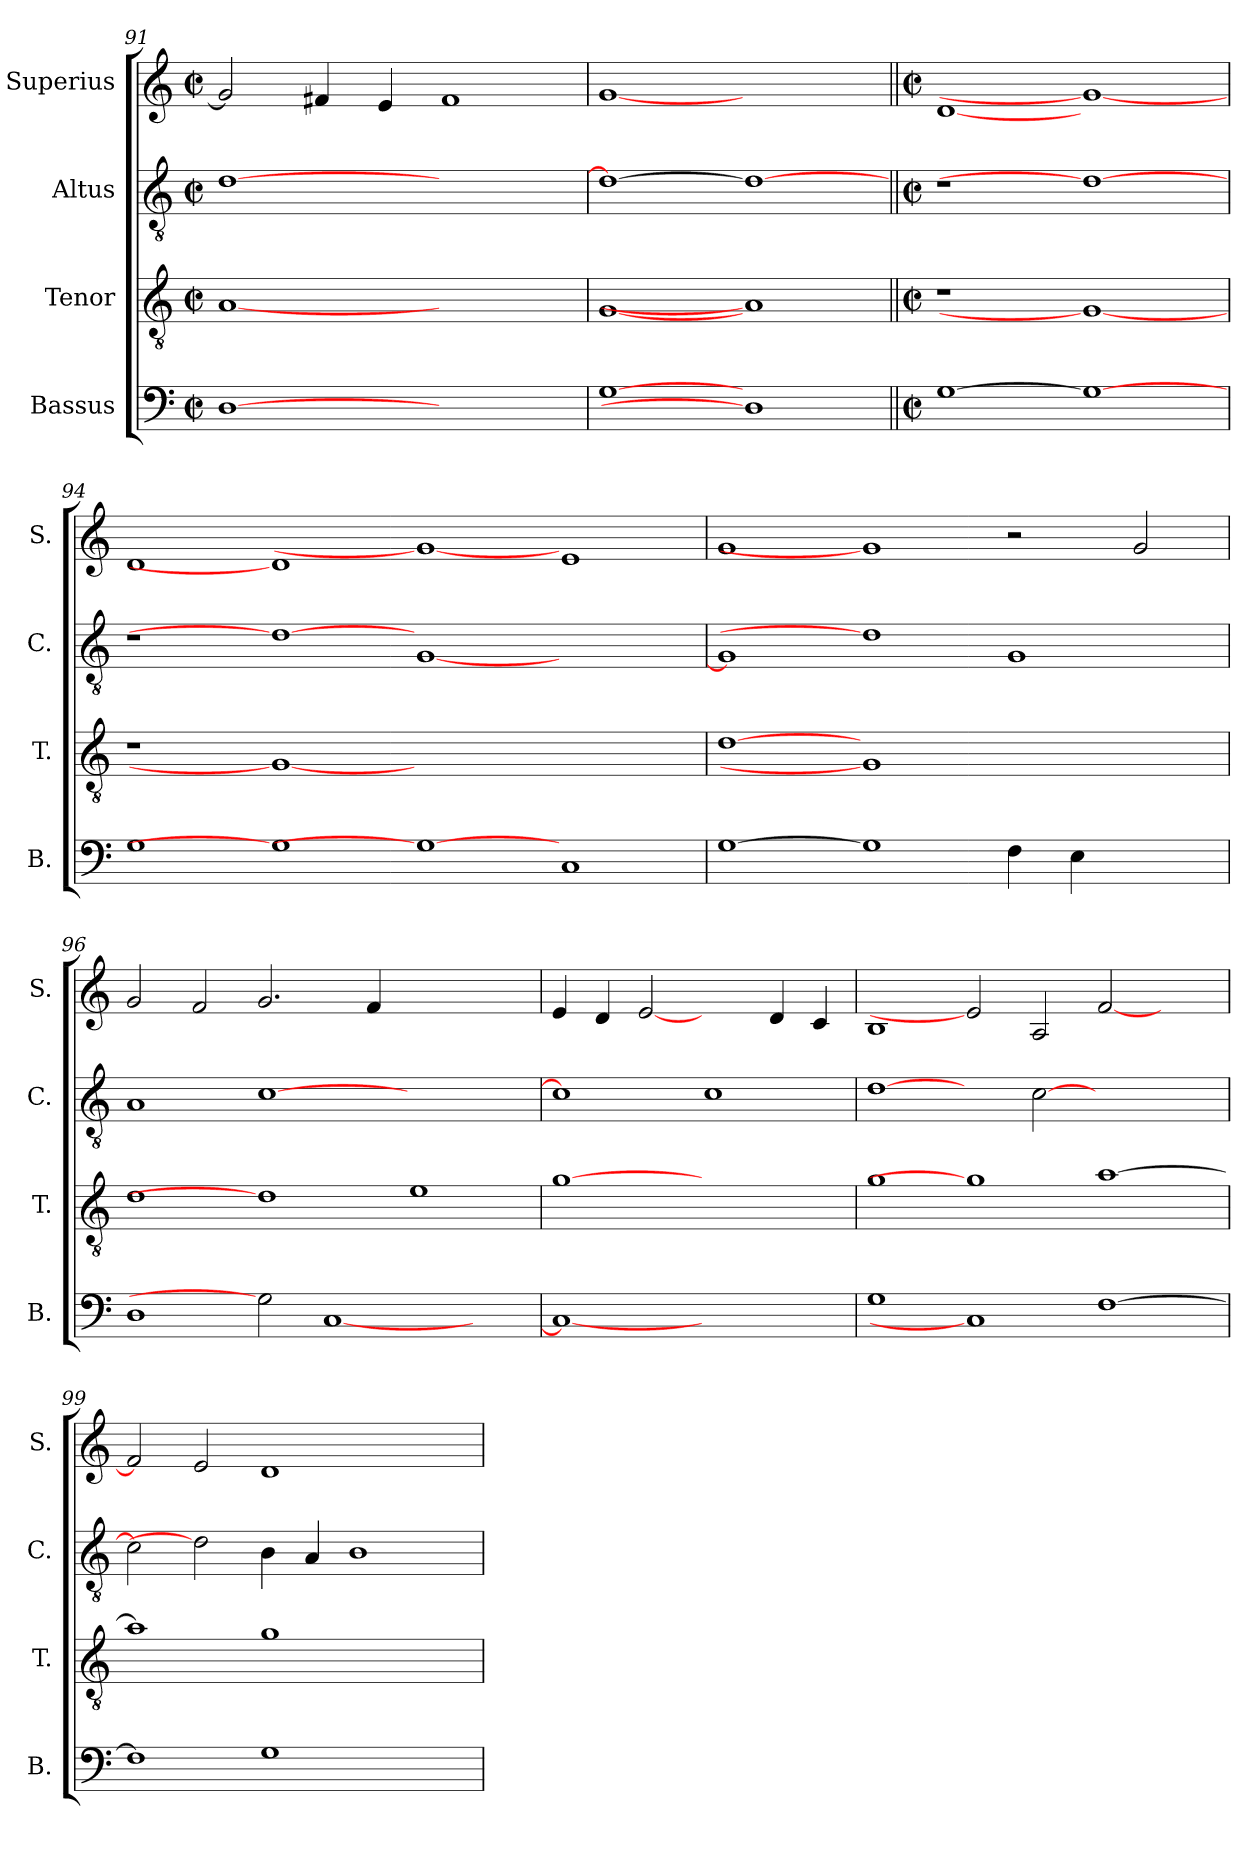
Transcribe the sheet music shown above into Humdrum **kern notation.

**kern	**kern	**kern	**kern
*part4	*part3	*part2	*part1
*staff4	*staff3	*staff2	*staff1
*I"Bassus	*I"Tenor	*I"Altus	*I"Superius
*I'B.	*I'T.	*I'C.	*I'S.
*clefF4	*clefGv2	*clefGv2	*clefG2
*	*ITrd7c12	*ITrd7c12	*
*k[]	*k[]	*k[]	*k[]
*C:	*C:	*C:	*C:
*M2/2	*M2/2	*M2/2	*M2/2
*met(c|)	*met(c|)	*met(c|)	*met(c|)
=91	=91	=91	=91
[1Di	[1AAi	[>1Di	2gi/]
.	.	.	4f#Xi/
.	.	.	4ei/
1ryy	1ryy	1ryy	1f#i
=92	=92	=92	=92
[1Gi	[1GGi	1Di_>	[1gi
1Di]	1AAi]	1Di_	1ryy
!!LO:LB:g=z
=93||	=93||	=93||	=93||
*M2/2	*M2/2	*M2/2	*M2/2
*met(c|)	*met(c|)	*met(c|)	*met(c|)
!	!LO:N:vis=1	!LO:N:vis=1	!
[1Gi	1r	1r	[1di
1Gi_	1GGi_	1Di_	1gi_
=94	=94	=94	=94
!	!LO:N:vis=1	!	!
1Gi	1r	1r	1di
1Gi]	1GGi_	1Di_	1di]
1Gi_	0ryy	[<1GGi	1gi_
1Ci	.	1ryy	1ei
=95	=95	=95	=95
[1Gi	[1Di	1GGi]	1gi
1Gi]	1GGi]	1Di]	1gi]
4Fi\	1ryy	1GGi	2r
4Ei\	.	.	.
2ryy	.	.	2gi/
=96	=96	=96	=96
1Di	1Di	1AAi	2gi/
.	.	.	2fi/
2Gi]	1Di]	[>1Ci	2.gi/
[<1Ci	.	.	.
.	.	.	4fi/
.	1Ei	1ryy	1ryy
2ryy	.	.	.
=97	=97	=97	=97
1Ci_<	[1Gi	1Ci]	4ei/
.	.	.	4di/
.	.	.	[2ei
1ryy	1ryy	1Ci	2ryy
.	.	.	4di/
.	.	.	4ci/
=98	=98	=98	=98
1Gi	1Gi	[1Di	1Bi
1Ci]	1Gi]	2ryy	2ei]
.	.	[>2Ci\	2Ai/
[>1Fi	[>1Ai	1ryy	[<2fi/
.	.	.	2ryy
!!LO:PB:g=z
=99	=99	=99	=99
1Fi]	1Ai]	2Ci\]	2fi/]
.	.	2Di]	2ei/
1Gi	1Gi	4BBi\	1di
.	.	4AAi/	.
.	.	1BBi	.
2ryy	2ryy	.	2ryy
=	=	=	=
*-	*-	*-	*-
